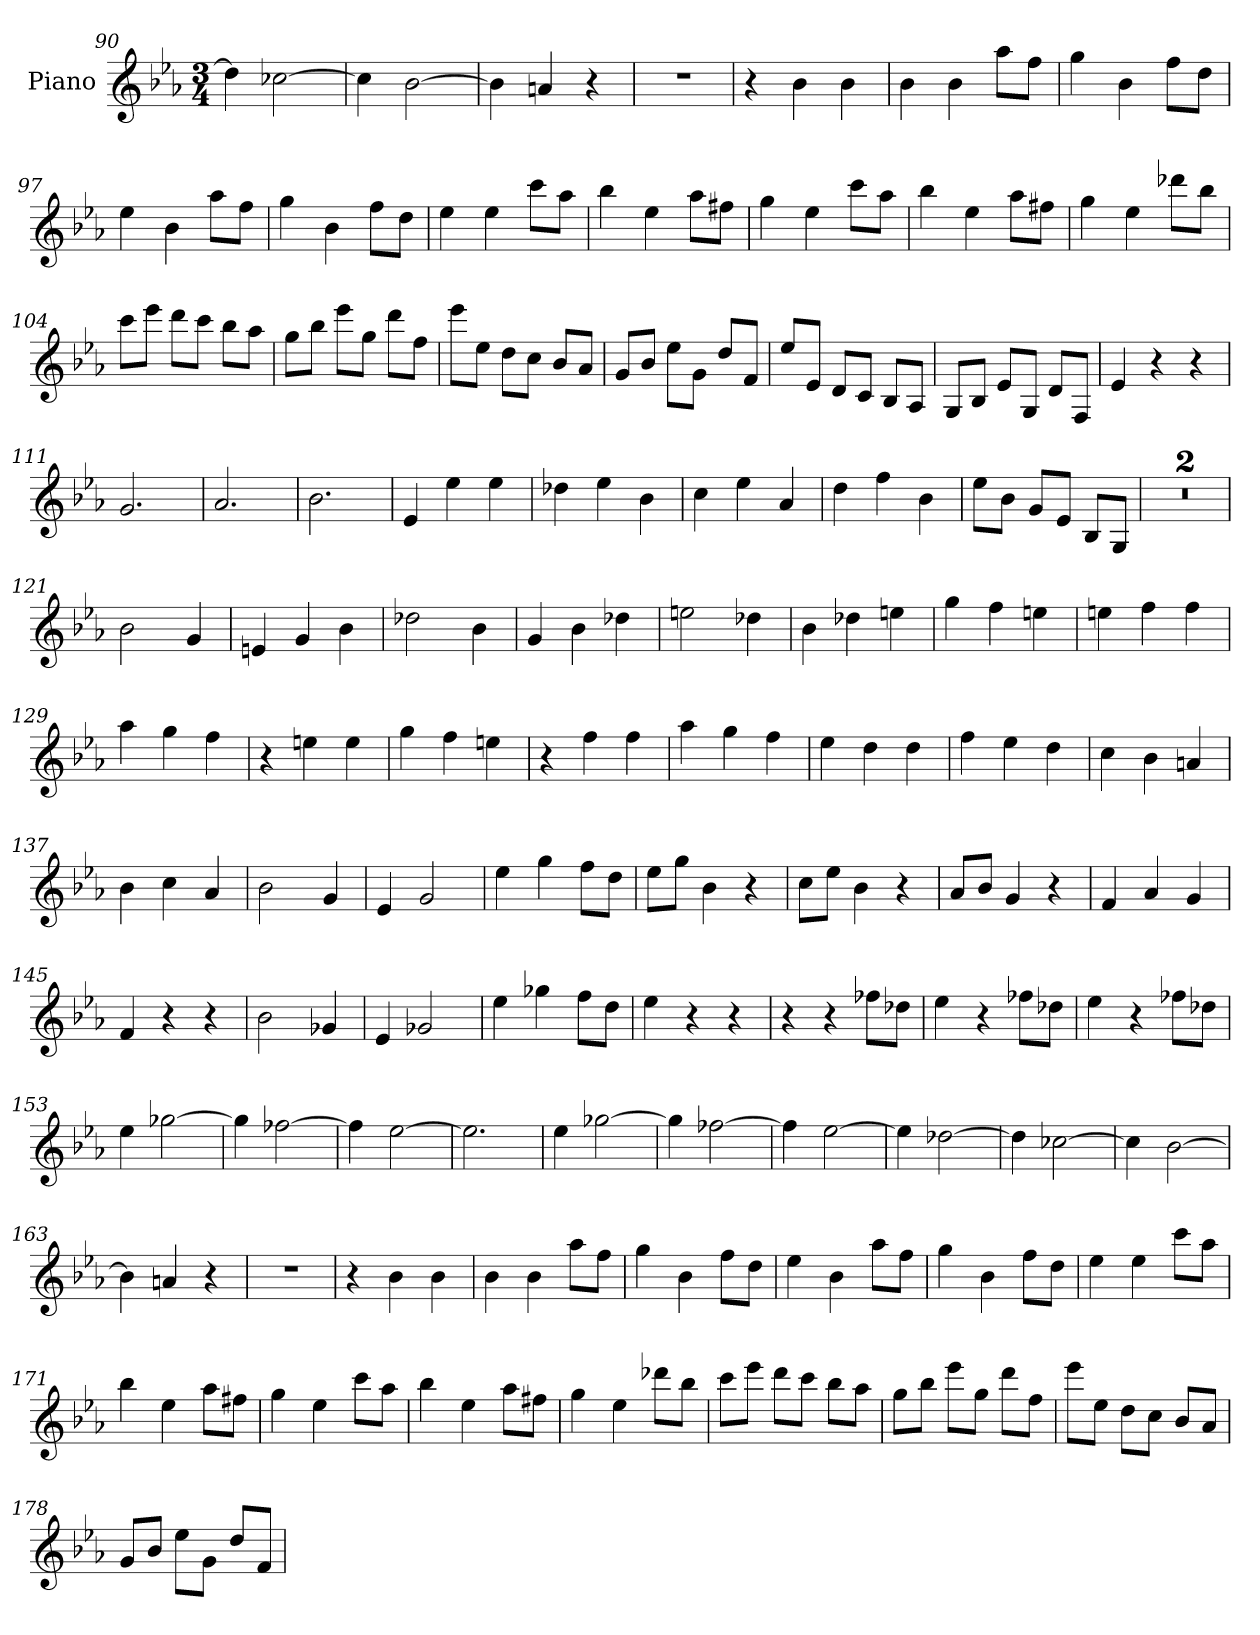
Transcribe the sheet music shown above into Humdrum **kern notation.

**kern
*part1
*staff1
*I"Piano
*I'Pno
*clefG2
*k[b-e-a-]
*E-:
*M3/4
=90
4dd-]
[2cc-X
=91
4cc-]
[2b-
=92
4b-]
4an
4r
=93
2.r
=94
4r
4b-
4b-
=95
4b-
4b-
8aa-\L
8ff\J
=96
4gg
4b-
8ff\L
8dd\J
=97
4ee-
4b-
8aa-\L
8ff\J
=98
4gg
4b-
8ff\L
8dd\J
=99
4ee-
4ee-
8ccc\L
8aa-\J
=100
4bb-
4ee-
8aa-\L
8ff#X\J
=101
4gg
4ee-
8ccc\L
8aa-\J
=102
4bb-
4ee-
8aa-\L
8ff#X\J
=103
4gg
4ee-
8ddd-X\L
8bb-\J
=104
8ccc\L
8eee-\J
8ddd\L
8ccc\J
8bb-\L
8aa-\J
=105
8gg\L
8bb-\J
8eee-\L
8gg\J
8ddd\L
8ff\J
=106
8eee-\L
8ee-\J
8dd\L
8cc\J
8b-/L
8a-/J
=107
8g/L
8b-/J
8ee-\L
8g\J
8dd/L
8f/J
=108
8ee-/L
8e-/J
8d/L
8c/J
8B-/L
8A-/J
=109
8G/L
8B-/J
8e-/L
8G/J
8d/L
8F/J
=110
4e-
4r
4r
=111
2.g
=112
2.a-
=113
2.b-
=114
4e-
4ee-
4ee-
=115
4dd-X
4ee-
4b-
=116
4cc
4ee-
4a-
=117
4dd
4ff
4b-
=118
8ee-\L
8b-\J
8g/L
8e-/J
8B-/L
8G/J
=119
2.r
=120
2.r
=121
2b-
4g
=122
4en
4g
4b-
=123
2dd-X
4b-
=124
4g
4b-
4dd-X
=125
2een
4dd-X
=126
4b-
4dd-X
4een
=127
4gg
4ff
4een
=128
4een
4ff
4ff
=129
4aa-
4gg
4ff
=130
4r
4een
4ee
=131
4gg
4ff
4een
=132
4r
4ff
4ff
=133
4aa-
4gg
4ff
=134
4ee-
4dd
4dd
=135
4ff
4ee-
4dd
=136
4cc
4b-
4an
=137
4b-
4cc
4a-
=138
2b-
4g
=139
4e-
2g
=140
4ee-
4gg
8ff\L
8dd\J
=141
8ee-\L
8gg\J
4b-
4r
=142
8cc\L
8ee-\J
4b-
4r
=143
8a-/L
8b-/J
4g
4r
=144
4f
4a-
4g
=145
4f
4r
4r
=146
2b-
4g-X
=147
4e-
2g-X
=148
4ee-
4gg-X
8ff\L
8dd\J
=149
4ee-
4r
4r
=150
4r
4r
8ff-X\L
8dd-X\J
=151
4ee-
4r
8ff-X\L
8dd-X\J
=152
4ee-
4r
8ff-X\L
8dd-X\J
=153
4ee-
[2gg-X
=154
4gg-]
[2ff-X
=155
4ff-]
[2ee-
=156
2.ee-]
=157
4ee-
[2gg-X
=158
4gg-]
[2ff-X
=159
4ff-]
[2ee-
=160
4ee-]
[2dd-X
=161
4dd-]
[2cc-X
=162
4cc-]
[2b-
=163
4b-]
4an
4r
=164
2.r
=165
4r
4b-
4b-
=166
4b-
4b-
8aa-\L
8ff\J
=167
4gg
4b-
8ff\L
8dd\J
=168
4ee-
4b-
8aa-\L
8ff\J
=169
4gg
4b-
8ff\L
8dd\J
=170
4ee-
4ee-
8ccc\L
8aa-\J
=171
4bb-
4ee-
8aa-\L
8ff#X\J
=172
4gg
4ee-
8ccc\L
8aa-\J
=173
4bb-
4ee-
8aa-\L
8ff#X\J
=174
4gg
4ee-
8ddd-X\L
8bb-\J
=175
8ccc\L
8eee-\J
8ddd\L
8ccc\J
8bb-\L
8aa-\J
=176
8gg\L
8bb-\J
8eee-\L
8gg\J
8ddd\L
8ff\J
=177
8eee-\L
8ee-\J
8dd\L
8cc\J
8b-/L
8a-/J
=178
8g/L
8b-/J
8ee-\L
8g\J
8dd/L
8f/J
=
*-
